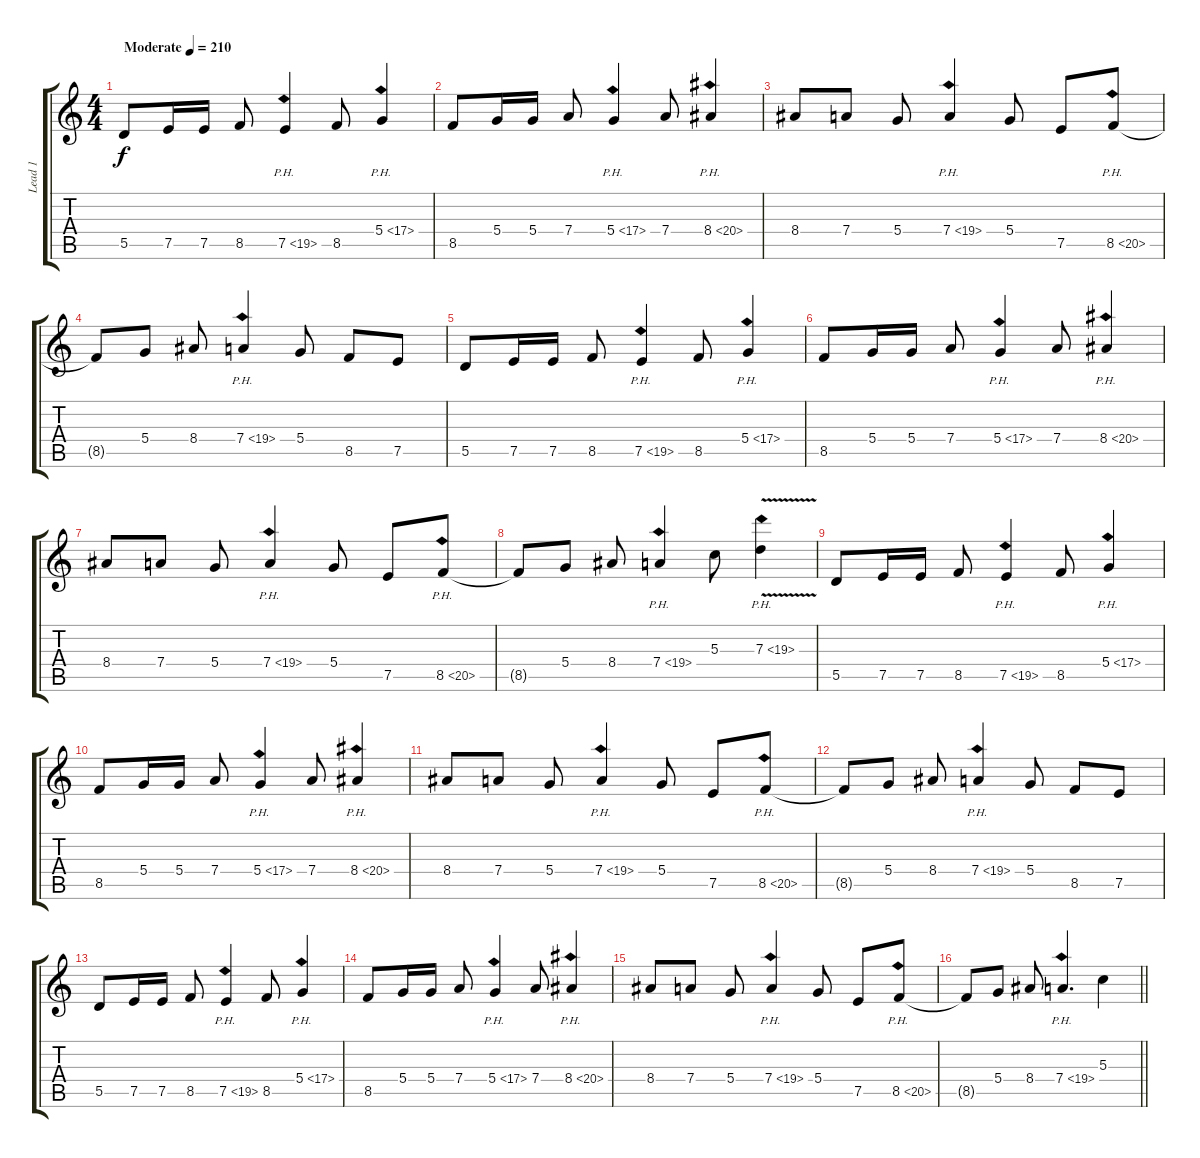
\track ("Lead 1" "Lead 1") {instrument overdrivenguitar}
\staff {score tabs}
\tuning (E4 B3 G3 D3 A2 D2) {hide}
\ts (4 4)
\tempo (210 "Moderate")
\clef g2
\ks c
5.5.8{dy f instrument overdrivenguitar} 7.5.16 7.5.16 8.5.8 7.5{ph 12}.4 8.5.8 5.4{ph 12}.4 |
8.5.8 5.4.16 5.4.16 7.4.8 5.4{ph 12}.4 7.4.8 8.4{ph 12}.4 |
8.4.8 7.4.8 5.4.8 7.4{ph 12}.4 5.4.8 7.5.8 8.5{ph 12}.8 |
8.5{t}.8 5.4.8 8.4.8 7.4{ph 12}.4 5.4.8 8.5.8 7.5.8 |
5.5.8 7.5.16 7.5.16 8.5.8 7.5{ph 12}.4 8.5.8 5.4{ph 12}.4 |
8.5.8 5.4.16 5.4.16 7.4.8 5.4{ph 12}.4 7.4.8 8.4{ph 12}.4 |
8.4.8 7.4.8 5.4.8 7.4{ph 12}.4 5.4.8 7.5.8 8.5{ph 12}.8 |
8.5{t}.8 5.4.8 8.4.8 7.4{ph 12}.4 5.3.8 7.3{ph 12 v}.4 |
5.5.8 7.5.16 7.5.16 8.5.8 7.5{ph 12}.4 8.5.8 5.4{ph 12}.4 |
8.5.8 5.4.16 5.4.16 7.4.8 5.4{ph 12}.4 7.4.8 8.4{ph 12}.4 |
8.4.8 7.4.8 5.4.8 7.4{ph 12}.4 5.4.8 7.5.8 8.5{ph 12}.8 |
8.5{t}.8 5.4.8 8.4.8 7.4{ph 12}.4 5.4.8 8.5.8 7.5.8 |
5.5.8 7.5.16 7.5.16 8.5.8 7.5{ph 12}.4 8.5.8 5.4{ph 12}.4 |
8.5.8 5.4.16 5.4.16 7.4.8 5.4{ph 12}.4 7.4.8 8.4{ph 12}.4 |
8.4.8 7.4.8 5.4.8 7.4{ph 12}.4 5.4.8 7.5.8 8.5{ph 12}.8 |
\barLineRight lightlight
8.5{t}.8 5.4.8 8.4.8 7.4{ph 12}.4{d} 5.3.4
